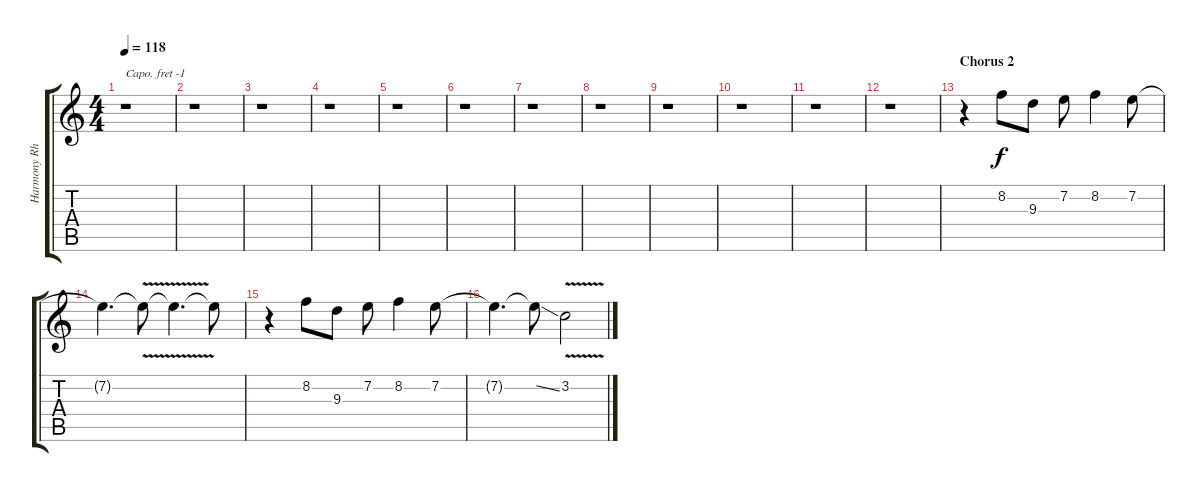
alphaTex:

\track ("Harmony Rhythm [Zacky Vengeance]" "Harmony Rh") {instrument distortionguitar}
\staff {score tabs}
\capo -1
\tuning (Eb4 Bb3 Gb3 Db3 Ab2 Db2) {hide}
\ts (4 4)
\tempo 118
\clef g2
\ks c
r.1{dy f} |
r.1 |
r.1 |
r.1 |
r.1 |
r.1 |
r.1 |
r.1 |
r.1 |
r.1 |
r.1 |
r.1 |
\section ("" "Chorus 2")
r.4 8.2.8 9.3.8 7.2.8 8.2.4 7.2.8 |
7.2{t}.4{d} 7.2{v t}.8 7.2{t}.4{d} 7.2{t}.8 |
r.4 8.2.8 9.3.8 7.2.8 8.2.4 7.2.8 |
7.2{t}.4{d} 7.2{ss t}.8 3.2{v}.2
